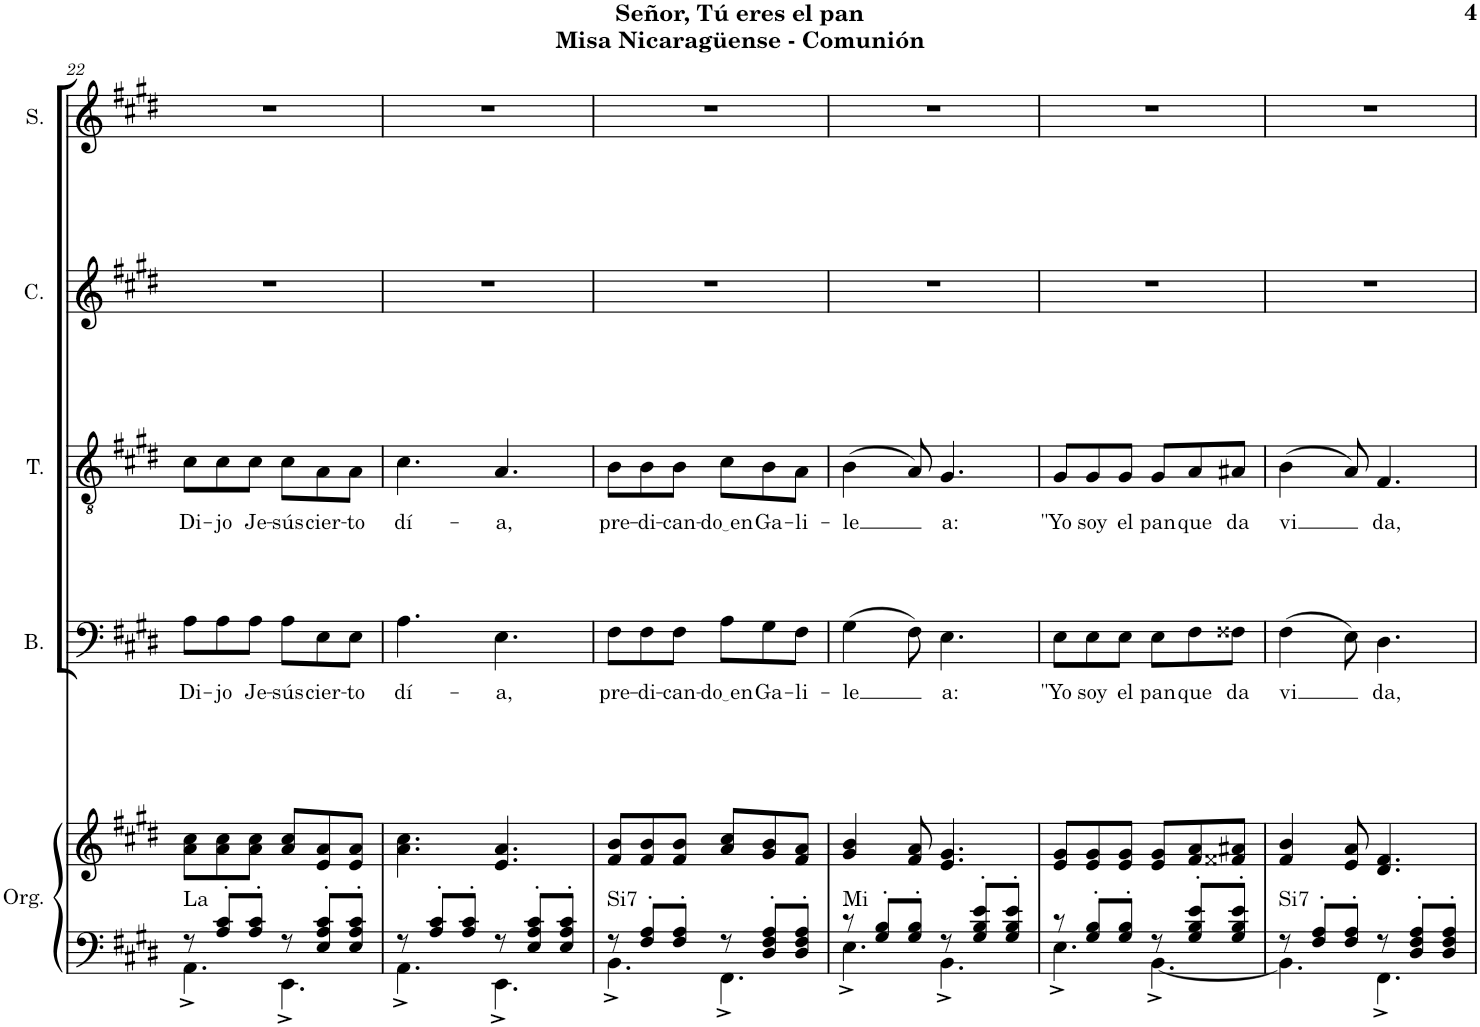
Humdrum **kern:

**kern	**kern	**harte	**kern	**text	**kern	**text	**kern	**kern
*part5	*part5	*part5	*part4	*part4	*part3	*part3	*part2	*part1
*staff6	*staff5	*	*staff4	*staff4	*staff3	*staff3	*staff2	*staff1
*I"Órgano	*	*	*I"Bajo	*	*I"Tenor	*	*I"Contralto	*I"Soprano
*	*	*	*I'B.	*	*I'T.	*	*I'C.	*I'S.
!!LO:PB:g=z
*clefF4	*clefG2	*	*clefF4	*	*clefGv2	*	*clefG2	*clefG2
*k[f#c#g#d#]	*k[f#c#g#d#]	*	*k[f#c#g#d#]	*	*k[f#c#g#d#]	*	*k[f#c#g#d#]	*k[f#c#g#d#]
*M6/8	*M6/8	*	*M6/8	*	*M6/8	*	*M6/8	*M6/8
=22	=22	=22	=22	=22	=22	=22	=22	=22
*^	*	*	*	*	*	*	*	*
!	!	!	!LO:H:kt=La	!	!LO:LY:b	!	!LO:LY:b	!	!
8r	4.AA^\	8a\ 8cc#\L	N	8A\L	Di-	8c#\L	Di-	2.r	2.r
!	!	!	!	!	!LO:LY:b	!	!LO:LY:b	!	!
8A/' 8c#/'L	.	8a\ 8cc#\	.	8A\	-jo	8c#\	-jo	.	.
!	!	!	!	!	!LO:LY:b	!	!LO:LY:b	!	!
8A/' 8c#/'J	.	8a\ 8cc#\J	.	8A\J	Je-	8c#\J	Je-	.	.
!	!	!	!	!	!LO:LY:b	!	!LO:LY:b	!	!
8r	4.EE^\	8a/ 8cc#/L	.	8A\L	-sús	8c#\L	-sús	.	.
!	!	!	!	!	!LO:LY:b	!	!LO:LY:b	!	!
8E/' 8A/' 8c#/'L	.	8e/ 8a/	.	8E\	cier-	8A\	cier-	.	.
!	!	!	!	!	!LO:LY:b	!	!LO:LY:b	!	!
8E/' 8A/' 8c#/'J	.	8e/ 8a/J	.	8E\J	-to	8A\J	-to	.	.
=23	=23	=23	=23	=23	=23	=23	=23	=23	=23
!	!	!	!	!	!LO:LY:b	!	!LO:LY:b	!	!
8r	4.AA^\	4.a\ 4.cc#\	.	4.A\	dí-	4.c#\	dí-	2.r	2.r
8A/' 8c#/'L	.	.	.	.	.	.	.	.	.
8A/' 8c#/'J	.	.	.	.	.	.	.	.	.
!	!	!	!	!	!LO:LY:b	!	!LO:LY:b	!	!
8r	4.EE^\	4.e/ 4.a/	.	4.E\	-a,	4.A/	-a,	.	.
8E/' 8A/' 8c#/'L	.	.	.	.	.	.	.	.	.
8E/' 8A/' 8c#/'J	.	.	.	.	.	.	.	.	.
=24	=24	=24	=24	=24	=24	=24	=24	=24	=24
!	!	!	!LO:H:kt=Si7	!	!LO:LY:b	!	!LO:LY:b	!	!
8r	4.BB^\	8f#/ 8b/L	N	8F#\L	pre-	8B\L	pre-	2.r	2.r
!	!	!	!	!	!LO:LY:b	!	!LO:LY:b	!	!
8F#/' 8A/'L	.	8f#/ 8b/	.	8F#\	-di-	8B\	-di-	.	.
!	!	!	!	!	!LO:LY:b	!	!LO:LY:b	!	!
8F#/' 8A/'J	.	8f#/ 8b/J	.	8F#\J	-can-	8B\J	-can-	.	.
!	!	!	!	!	!LO:LY:b	!	!LO:LY:b	!	!
8r	4.FF#^\	8a/ 8cc#/L	.	8A\L	do en	8c#\L	do en	.	.
!	!	!	!	!	!LO:LY:b	!	!LO:LY:b	!	!
8D#/' 8F#/' 8A/'L	.	8g#/ 8b/	.	8G#\	Ga-	8B\	Ga-	.	.
!	!	!	!	!	!LO:LY:b	!	!LO:LY:b	!	!
8D#/' 8F#/' 8A/'J	.	8f#/ 8a/J	.	8F#\J	-li-	8A\J	-li-	.	.
=25	=25	=25	=25	=25	=25	=25	=25	=25	=25
!	!	!	!LO:H:kt=Mi	!	!LO:LY:b	!	!LO:LY:b	!	!
8r	4.E^\	4g#/ 4b/	N	(4G#\	-le	(4B\	-le	2.r	2.r
8G#/' 8B/'L	.	.	.	.	.	.	.	.	.
8G#/' 8B/'J	.	8f#/ 8a/	.	8F#\)	.	8A/)	.	.	.
!	!	!	!	!	!LO:LY:b	!	!LO:LY:b	!	!
8r	4.BB^\	4.e/ 4.g#/	.	4.E\	a:	4.G#/	a:	.	.
8G#/' 8B/' 8e/'L	.	.	.	.	.	.	.	.	.
8G#/' 8B/' 8e/'J	.	.	.	.	.	.	.	.	.
=26	=26	=26	=26	=26	=26	=26	=26	=26	=26
!	!	!	!	!	!LO:LY:b	!	!LO:LY:b	!	!
8r	4.E^\	8e/ 8g#/L	.	8E\L	"Yo	8G#/L	"Yo	2.r	2.r
!	!	!	!	!	!LO:LY:b	!	!LO:LY:b	!	!
8G#/' 8B/'L	.	8e/ 8g#/	.	8E\	soy	8G#/	soy	.	.
!	!	!	!	!	!LO:LY:b	!	!LO:LY:b	!	!
8G#/' 8B/'J	.	8e/ 8g#/J	.	8E\J	el	8G#/J	el	.	.
!	!	!	!	!	!LO:LY:b	!	!LO:LY:b	!	!
8r	[4.BB^\	8e/ 8g#/L	.	8E\L	pan	8G#/L	pan	.	.
!	!	!	!	!	!LO:LY:b	!	!LO:LY:b	!	!
8G#/' 8B/' 8e/'L	.	8f#/ 8a/	.	8F#\	que	8A/	que	.	.
!	!	!	!	!	!LO:LY:b	!	!LO:LY:b	!	!
8G#/' 8B/' 8e/'J	.	8f##X/ 8a#X/J	.	8F##X\J	da	8A#X/J	da	.	.
=27	=27	=27	=27	=27	=27	=27	=27	=27	=27
!	!	!	!LO:H:kt=Si7	!	!LO:LY:b	!	!LO:LY:b	!	!
8r	4.BB\]	4f#/ 4b/	N	(4F#\	vi	(4B\	vi	2.r	2.r
8F#/' 8A/'L	.	.	.	.	.	.	.	.	.
8F#/' 8A/'J	.	8e/ 8a/	.	8E\)	.	8A/)	.	.	.
!	!	!	!	!	!LO:LY:b	!	!LO:LY:b	!	!
8r	4.FF#^\	4.d#/ 4.f#/	.	4.D#\	da,	4.F#/	da,	.	.
8D#/' 8F#/' 8A/'L	.	.	.	.	.	.	.	.	.
8D#/' 8F#/' 8A/'J	.	.	.	.	.	.	.	.	.
*v	*v	*	*	*	*	*	*	*	*
=	=	=	=	=	=	=	=	=
*-	*-	*-	*-	*-	*-	*-	*-	*-
